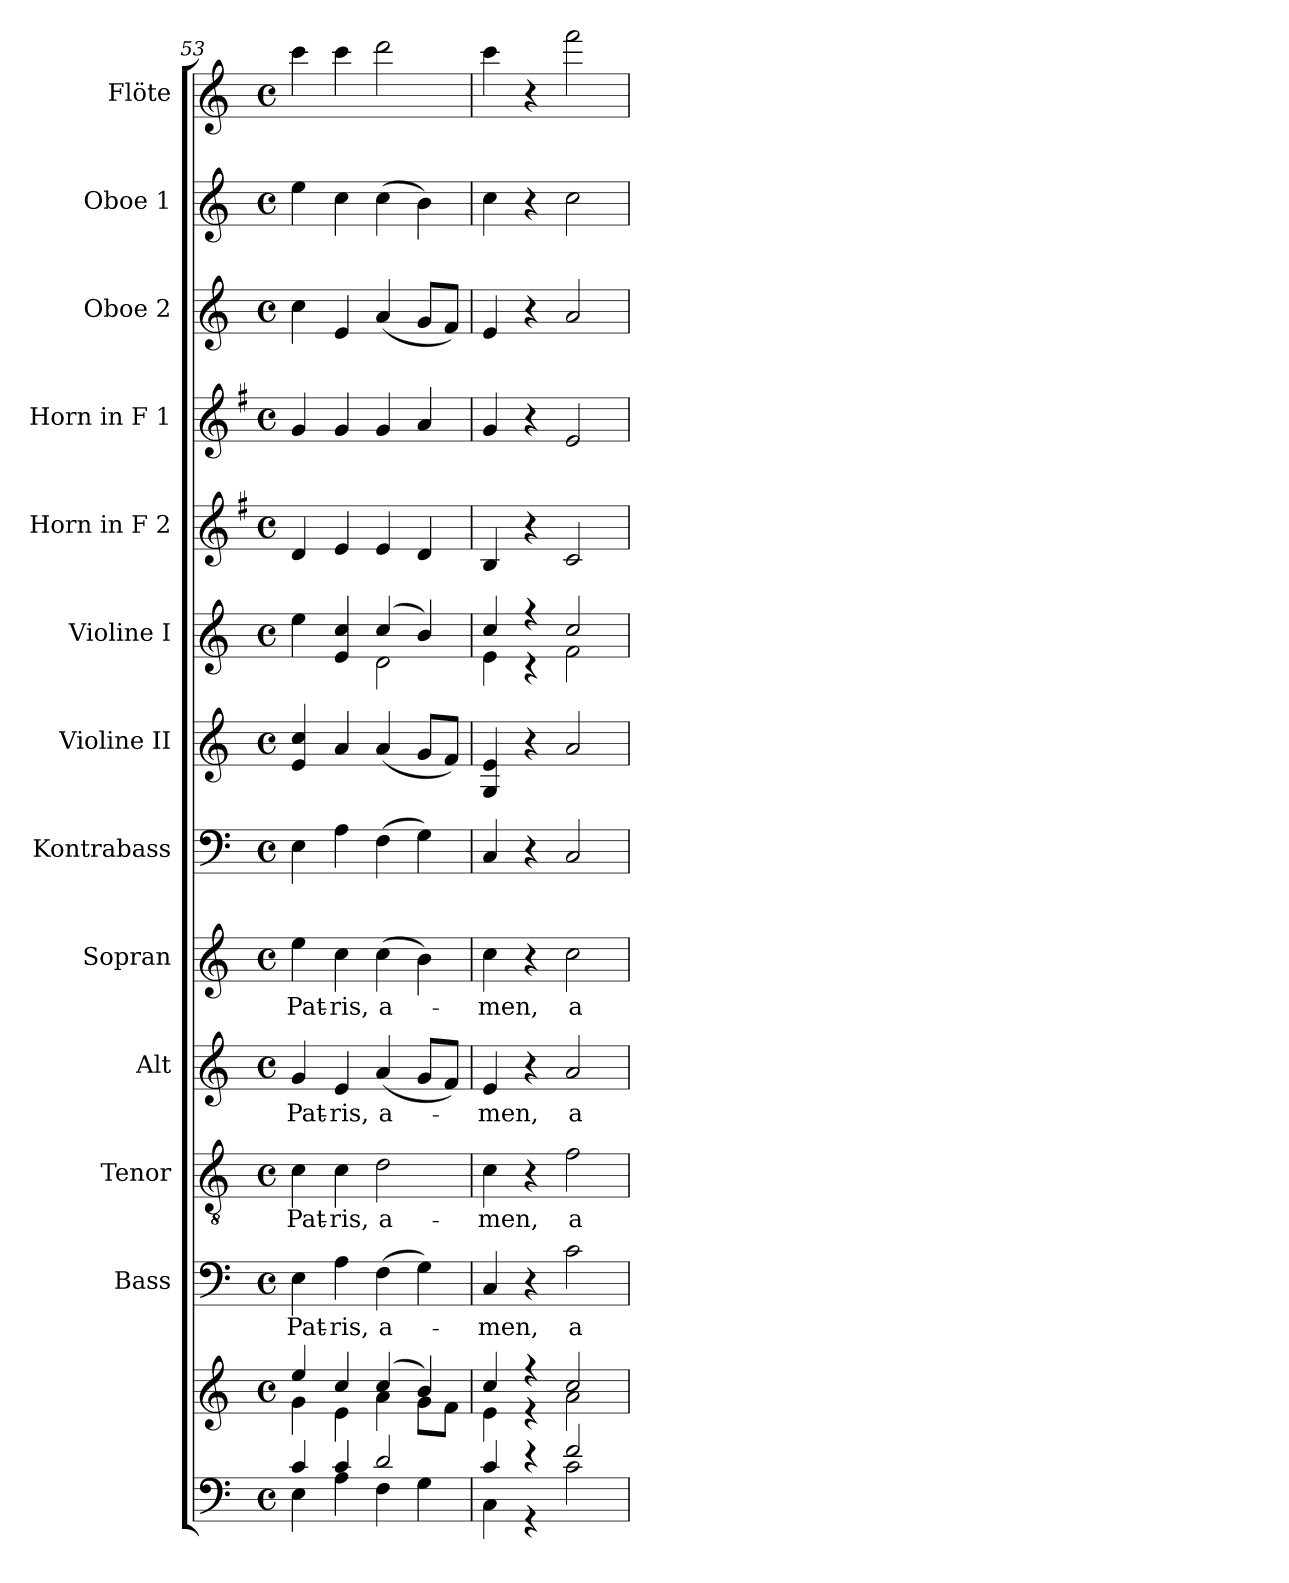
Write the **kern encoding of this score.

**kern	**kern	**kern	**text	**kern	**text	**kern	**text	**kern	**text	**kern	**kern	**kern	**kern	**kern	**kern	**kern	**kern
*part13	*part13	*part12	*part12	*part11	*part11	*part10	*part10	*part9	*part9	*part8	*part7	*part6	*part5	*part4	*part3	*part2	*part1
*staff14	*staff13	*staff12	*staff12	*staff11	*staff11	*staff10	*staff10	*staff9	*staff9	*staff8	*staff7	*staff6	*staff5	*staff4	*staff3	*staff2	*staff1
*	*	*I"Bass	*	*I"Tenor	*	*I"Alt	*	*I"Sopran	*	*I"Kontrabass	*I"Violine II	*I"Violine I	*I"Horn in F 2	*I"Horn in F 1	*I"Oboe 2	*I"Oboe 1	*I"Flöte
*	*	*I'B.	*	*I'T.	*	*I'A.	*	*I'S.	*	*I'Kb.	*I'Vl. II	*I'Vl. I	*	*	*I'Ob. 2	*I'Ob. 1	*I'Fl.
*clefF4	*clefG2	*clefF4	*	*clefGv2	*	*clefG2	*	*clefG2	*	*clefF4	*clefG2	*clefG2	*clefG2	*clefG2	*clefG2	*clefG2	*clefG2
*	*	*	*	*	*	*	*	*	*	*ITrd7c12	*	*	*ITrd4c7	*ITrd4c7	*	*	*
*k[]	*k[]	*k[]	*	*k[]	*	*k[]	*	*k[]	*	*k[]	*k[]	*k[]	*k[]	*k[]	*k[]	*k[]	*k[]
*C:	*C:	*C:	*	*C:	*	*C:	*	*C:	*	*C:	*C:	*C:	*C:	*C:	*C:	*C:	*C:
*M4/4	*M4/4	*M4/4	*	*M4/4	*	*M4/4	*	*M4/4	*	*M4/4	*M4/4	*M4/4	*M4/4	*M4/4	*M4/4	*M4/4	*M4/4
*met(c)	*met(c)	*met(c)	*	*met(c)	*	*met(c)	*	*met(c)	*	*met(c)	*met(c)	*met(c)	*met(c)	*met(c)	*met(c)	*met(c)	*met(c)
=53	=53	=53	=53	=53	=53	=53	=53	=53	=53	=53	=53	=53	=53	=53	=53	=53	=53
*^	*^	*	*	*	*	*	*	*	*	*	*	*	*	*	*	*	*
!	!	!	!	!	!LO:LY:b	!	!LO:LY:b	!	!LO:LY:b	!	!LO:LY:b	!	!	!	!	!	!	!	!
*	*	*	*	*	*	*	*	*	*	*	*	*	*	*^	*	*	*	*	*
4c/	4E\	4ee/	4g\	4E\	Pat-	4c\	Pat-	4g/	Pat-	4ee\	Pat-	4EE\	4e/ 4cc/	4ee\	2ryy	4G/	4c/	4cc\	4ee\	4ccc\
!	!	!	!	!	!LO:LY:b	!	!LO:LY:b	!	!LO:LY:b	!	!LO:LY:b	!	!	!	!	!	!	!	!	!
4c/	4A\	4cc/	4e\	4A\	-ris,	4c\	-ris,	4e/	-ris,	4cc\	-ris,	4AA\	4a/	4e/ 4cc/	.	4A/	4c/	4e/	4cc\	4ccc\
!	!	!	!	!	!LO:LY:b	!	!LO:LY:b	!	!LO:LY:b	!	!LO:LY:b	!	!	!	!	!	!	!	!	!
2d/	4F\	(4cc/	4a\	(>4F\	a-	2d\	a-	(<4a/	a-	(>4cc\	a-	(>4FF\	(<4a/	(4cc/	2d\	4A/	4c/	(<4a/	(>4cc\	2ddd\
.	4G\	4b/)	8g\L	4G\)	.	.	.	8g/L	.	4b\)	.	4GG\)	8g/L	4b/)	.	4G/	4d/	8g/L	4b\)	.
.	.	.	8f\J	.	.	.	.	8f/J)	.	.	.	.	8f/J)	.	.	.	.	8f/J)	.	.
=54	=54	=54	=54	=54	=54	=54	=54	=54	=54	=54	=54	=54	=54	=54	=54	=54	=54	=54	=54	=54
!	!	!	!	!	!LO:LY:b	!	!LO:LY:b	!	!LO:LY:b	!	!LO:LY:b	!	!	!	!	!	!	!	!	!
4c/	4C\	4cc/	4e\	4C/	-men,	4c\	-men,	4e/	-men,	4cc\	-men,	4CC/	4G/ 4e/	4cc/	4e\	4E/	4c/	4e/	4cc\	4ccc\
4r	4r	4r	4r	4r	.	4r	.	4r	.	4r	.	4r	4r	4r	4r	4r	4r	4r	4r	4r
!	!	!	!	!	!LO:LY:b	!	!LO:LY:b	!	!LO:LY:b	!	!LO:LY:b	!	!	!	!	!	!	!	!	!
2f/	2c\	2cc/	2a\	2c\	a-	2f\	a-	2a/	a-	2cc\	a-	2CC/	2a/	2cc/	2f\	2F/	2A/	2a/	2cc\	2fff\
*v	*v	*	*	*	*	*	*	*	*	*	*	*	*	*v	*v	*	*	*	*	*
*	*v	*v	*	*	*	*	*	*	*	*	*	*	*	*	*	*	*	*
=	=	=	=	=	=	=	=	=	=	=	=	=	=	=	=	=	=
*-	*-	*-	*-	*-	*-	*-	*-	*-	*-	*-	*-	*-	*-	*-	*-	*-	*-
